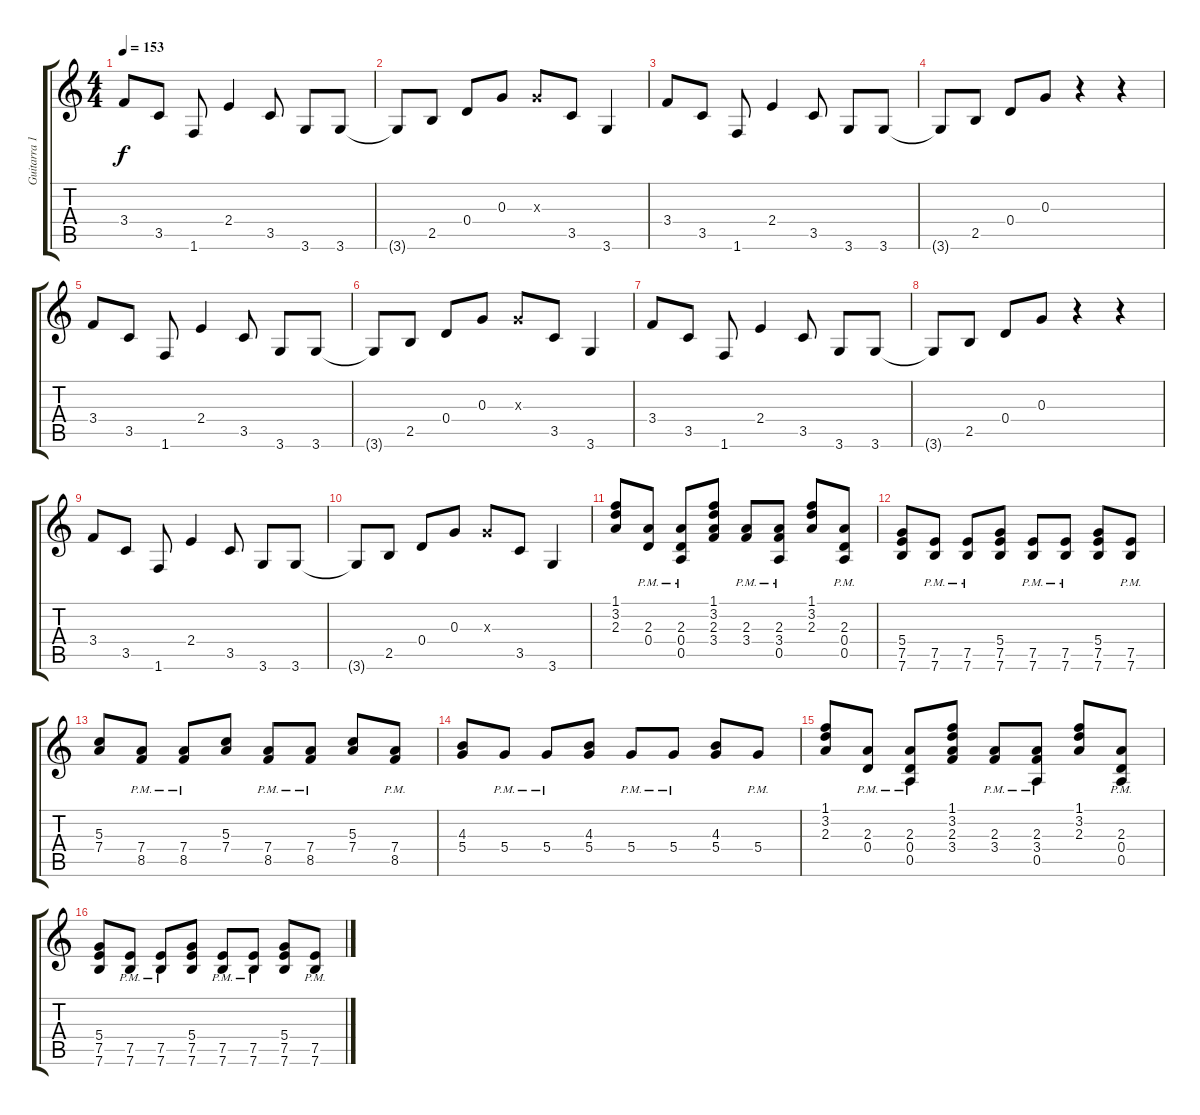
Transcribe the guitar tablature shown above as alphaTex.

\track ("Guitarra 1" "Guitarra 1") {instrument overdrivenguitar}
\staff {score tabs}
\tuning (E4 B3 G3 D3 A2 E2) {hide}
\ts (4 4)
\tempo 153
\clef g2
\ks c
3.4.8{dy f volume 8} 3.5.8 1.6.8 2.4.4 3.5.8 3.6.8 3.6.8 |
3.6{t}.8 2.5.8 0.4.8 0.3.8 0.3{x}.8 3.5.8 3.6.4 |
3.4.8{volume 8} 3.5.8 1.6.8 2.4.4 3.5.8 3.6.8 3.6.8 |
3.6{t}.8 2.5.8 0.4.8 0.3.8 r.4 r.4 |
3.4.8{volume 8} 3.5.8 1.6.8 2.4.4 3.5.8 3.6.8 3.6.8 |
3.6{t}.8 2.5.8 0.4.8 0.3.8 0.3{x}.8 3.5.8 3.6.4 |
3.4.8{volume 8} 3.5.8 1.6.8 2.4.4 3.5.8 3.6.8 3.6.8 |
3.6{t}.8 2.5.8 0.4.8 0.3.8 r.4 r.4 |
3.4.8{volume 8} 3.5.8 1.6.8 2.4.4 3.5.8 3.6.8 3.6.8 |
3.6{t}.8 2.5.8 0.4.8 0.3.8 0.3{x}.8 3.5.8 3.6.4 |
(1.1 3.2 2.3).8 (2.3{pm} 0.4{pm}).8 (2.3{pm} 0.4{pm} 0.5{pm}).8 (1.1 3.2 2.3 3.4).8 (2.3{pm} 3.4{pm}).8 (2.3{pm} 3.4{pm} 0.5{pm}).8 (1.1 3.2 2.3).8 (2.3{pm} 0.4{pm} 0.5{pm}).8 |
(5.4 7.5 7.6).8 (7.5{pm} 7.6{pm}).8 (7.5{pm} 7.6{pm}).8 (5.4 7.5 7.6).8 (7.5{pm} 7.6{pm}).8 (7.5{pm} 7.6{pm}).8 (5.4 7.5 7.6).8 (7.5{pm} 7.6{pm}).8 |
(5.3 7.4).8 (7.4{pm} 8.5{pm}).8 (7.4{pm} 8.5{pm}).8 (5.3 7.4).8 (7.4{pm} 8.5{pm}).8 (7.4{pm} 8.5{pm}).8 (5.3 7.4).8 (7.4{pm} 8.5{pm}).8 |
(4.3 5.4).8 5.4{pm}.8 5.4{pm}.8 (4.3 5.4).8 5.4{pm}.8 5.4{pm}.8 (4.3 5.4).8 5.4{pm}.8 |
(1.1 3.2 2.3).8 (2.3{pm} 0.4{pm}).8 (2.3{pm} 0.4{pm} 0.5{pm}).8 (1.1 3.2 2.3 3.4).8 (2.3{pm} 3.4{pm}).8 (2.3{pm} 3.4{pm} 0.5{pm}).8 (1.1 3.2 2.3).8 (2.3{pm} 0.4{pm} 0.5{pm}).8 |
(5.4 7.5 7.6).8 (7.5{pm} 7.6{pm}).8 (7.5{pm} 7.6{pm}).8 (5.4 7.5 7.6).8 (7.5{pm} 7.6{pm}).8 (7.5{pm} 7.6{pm}).8 (5.4 7.5 7.6).8 (7.5{pm} 7.6{pm}).8
